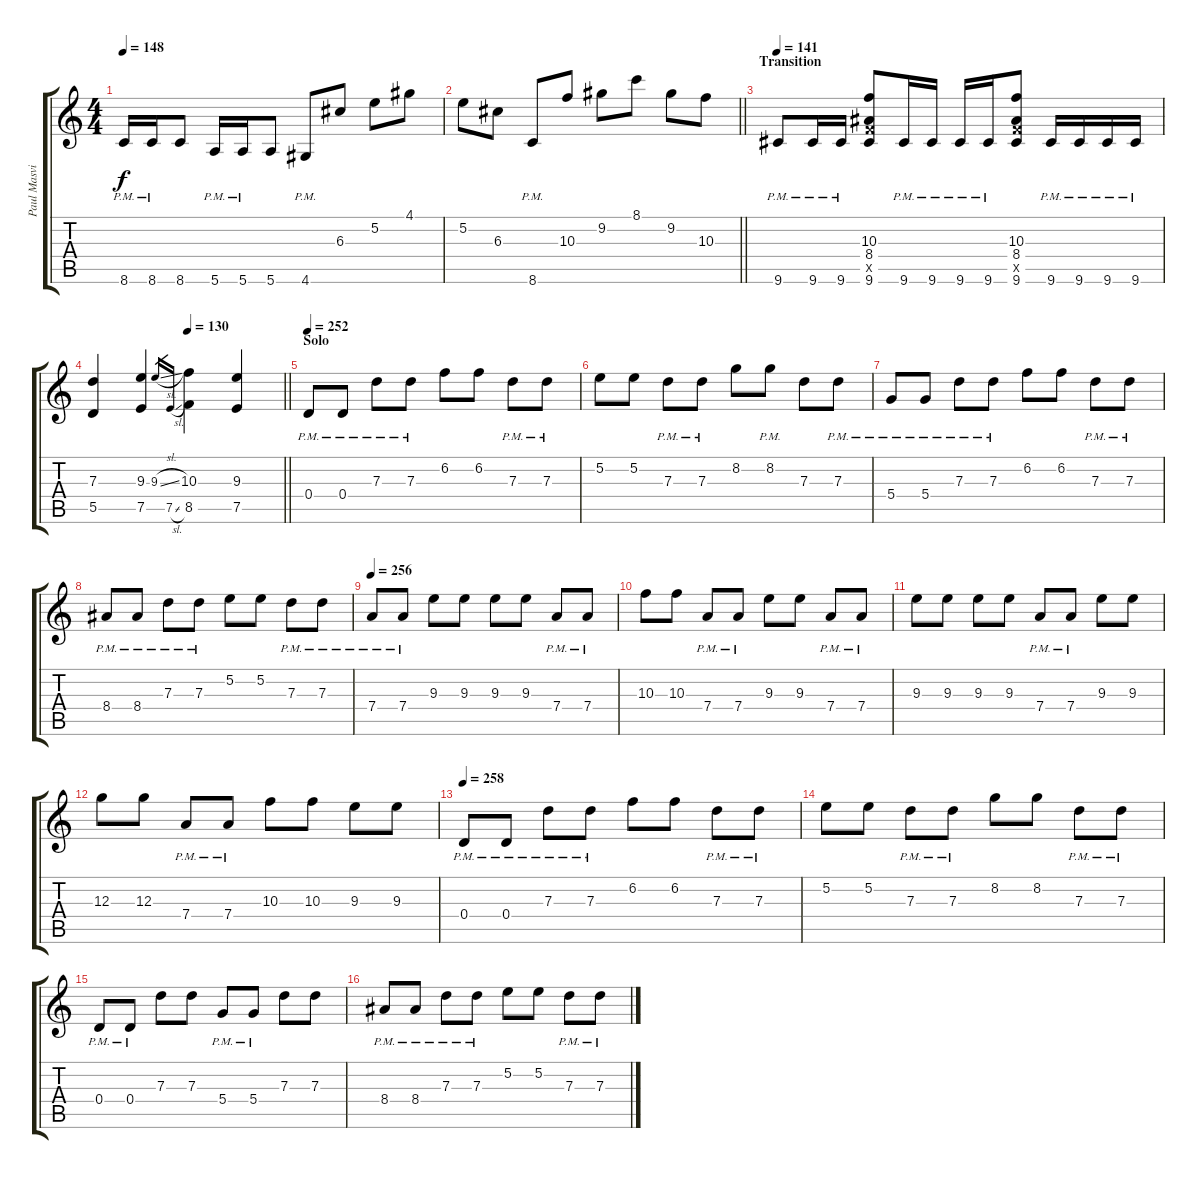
\track ("Paul Masvidal" "Paul Masvi") {instrument distortionguitar}
\staff {score tabs}
\tuning (E4 B3 G3 D3 A2 E2) {hide}
\ts (4 4)
\tempo 148
\clef g2
\ks c
8.6{pm}.16{dy f} 8.6{pm}.16 8.6.8 5.6{pm}.16 5.6{pm}.16 5.6.8 4.6{pm}.8 6.3.8 5.2.8 4.1.8 |
\barLineRight lightlight
5.2.8 6.3.8 8.6{pm}.8 10.3.8 9.2.8 8.1.8 9.2.8 10.3.8 |
\section ("" "Transition")
\tempo 141
9.6{pm}.8 9.6{pm}.16 9.6{pm}.16 (10.3 8.4 8.5{x} 9.6).8 9.6{pm}.16 9.6{pm}.16 9.6{pm}.16 9.6{pm}.16 (10.3 8.4 8.5{x} 9.6).8 9.6{pm}.16 9.6{pm}.16 9.6{pm}.16 9.6{pm}.16 |
\tempo (130 0.5)
\barLineRight lightlight
(7.3 5.5).4 (9.3 7.5).4 9.3{sl}.16{gr} 7.5{sl}.16{gr} (10.3 8.5).4 (9.3 7.5).4 |
\section ("" "Solo")
\tempo 252
0.4{pm}.8 0.4{pm}.8 7.3{pm}.8 7.3{pm}.8 6.2.8 6.2.8 7.3{pm}.8 7.3{pm}.8 |
5.2.8 5.2.8 7.3{pm}.8 7.3{pm}.8 8.2.8 8.2{pm}.8 7.3.8 7.3{pm}.8 |
5.4{pm}.8 5.4{pm}.8 7.3{pm}.8 7.3{pm}.8 6.2.8 6.2.8 7.3{pm}.8 7.3{pm}.8 |
8.4{pm}.8 8.4{pm}.8 7.3{pm}.8 7.3{pm}.8 5.2.8 5.2.8 7.3{pm}.8 7.3{pm}.8 |
\tempo 256
7.4{pm}.8 7.4{pm}.8 9.3.8 9.3.8 9.3.8 9.3.8 7.4{pm}.8 7.4{pm}.8 |
10.3.8 10.3.8 7.4{pm}.8 7.4{pm}.8 9.3.8 9.3.8 7.4{pm}.8 7.4{pm}.8 |
9.3.8 9.3.8 9.3.8 9.3.8 7.4{pm}.8 7.4{pm}.8 9.3.8 9.3.8 |
12.3.8 12.3.8 7.4{pm}.8 7.4{pm}.8 10.3.8 10.3.8 9.3.8 9.3.8 |
\tempo 258
0.4{pm}.8 0.4{pm}.8 7.3{pm}.8 7.3{pm}.8 6.2.8 6.2.8 7.3{pm}.8 7.3{pm}.8 |
5.2.8 5.2.8 7.3{pm}.8 7.3{pm}.8 8.2.8 8.2.8 7.3{pm}.8 7.3{pm}.8 |
0.4{pm}.8 0.4{pm}.8 7.3.8 7.3.8 5.4{pm}.8 5.4{pm}.8 7.3.8 7.3.8 |
8.4{pm}.8 8.4{pm}.8 7.3{pm}.8 7.3{pm}.8 5.2.8 5.2.8 7.3{pm}.8 7.3{pm}.8
